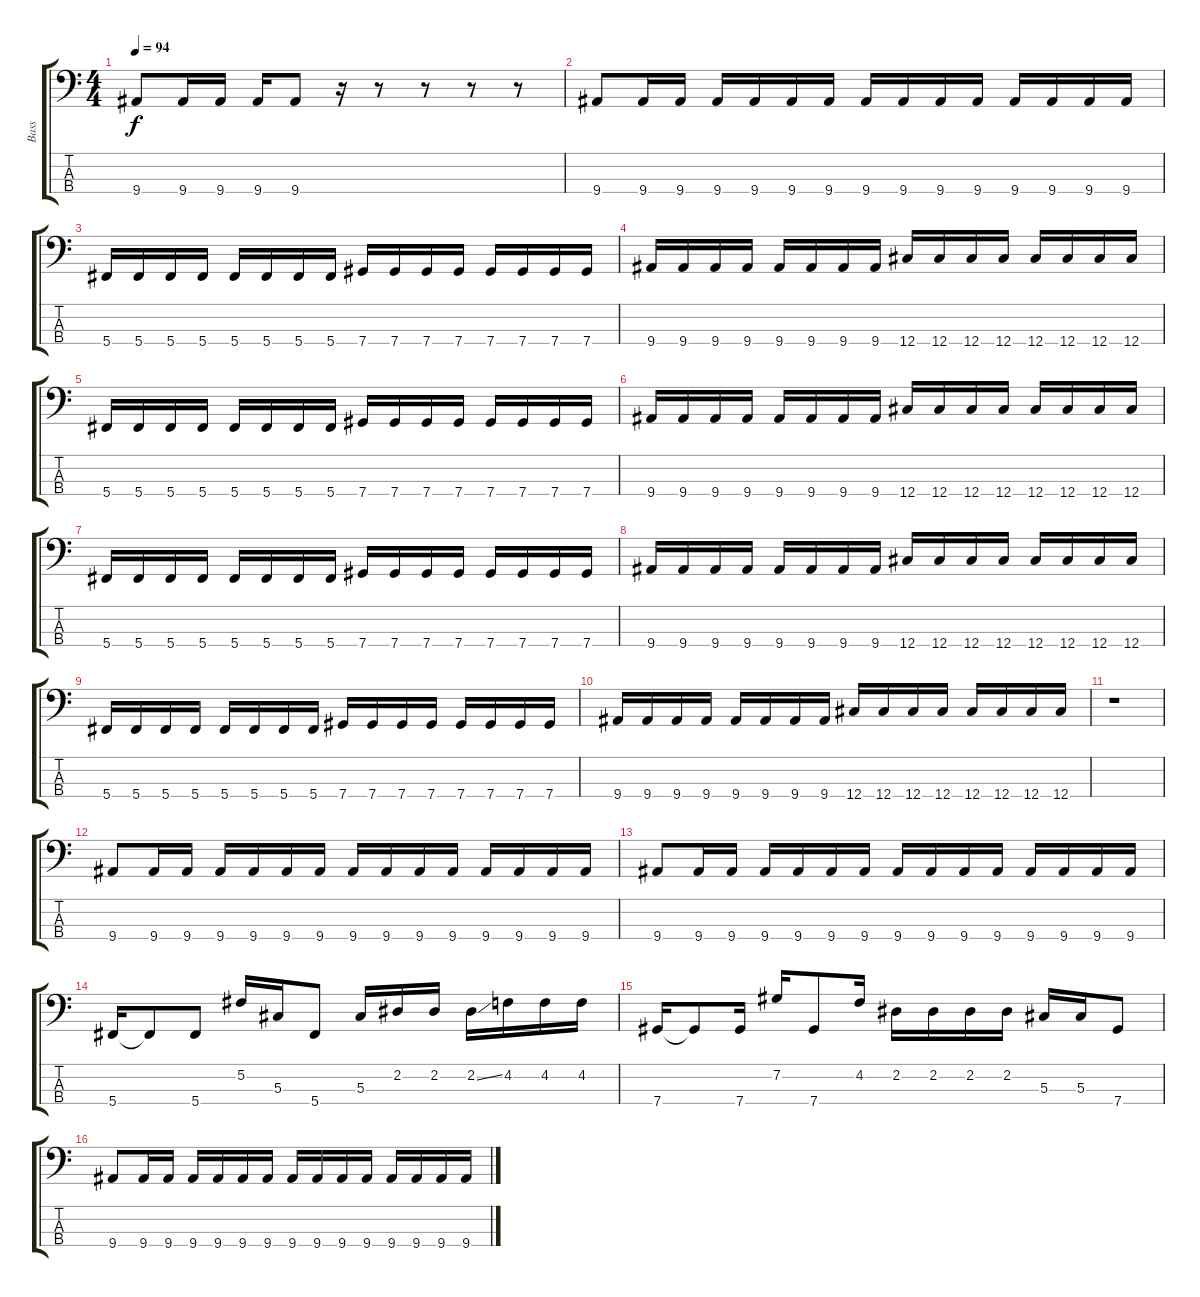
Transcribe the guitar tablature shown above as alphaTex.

\track ("Bass" "Bass") {instrument electricbassfinger}
\staff {score tabs}
\tuning (Gb2 Db2 Ab1 Db1) {hide}
\ts (4 4)
\tempo 94
\clef f4
\ks c
9.4.8{dy f} 9.4.16 9.4.16 9.4.16 9.4.8 r.16 r.8 r.8 r.8 r.8 |
9.4.8 9.4.16 9.4.16 9.4.16 9.4.16 9.4.16 9.4.16 9.4.16 9.4.16 9.4.16 9.4.16 9.4.16 9.4.16 9.4.16 9.4.16 |
5.4.16 5.4.16 5.4.16 5.4.16 5.4.16 5.4.16 5.4.16 5.4.16 7.4.16 7.4.16 7.4.16 7.4.16 7.4.16 7.4.16 7.4.16 7.4.16 |
9.4.16 9.4.16 9.4.16 9.4.16 9.4.16 9.4.16 9.4.16 9.4.16 12.4.16 12.4.16 12.4.16 12.4.16 12.4.16 12.4.16 12.4.16 12.4.16 |
5.4.16 5.4.16 5.4.16 5.4.16 5.4.16 5.4.16 5.4.16 5.4.16 7.4.16 7.4.16 7.4.16 7.4.16 7.4.16 7.4.16 7.4.16 7.4.16 |
9.4.16 9.4.16 9.4.16 9.4.16 9.4.16 9.4.16 9.4.16 9.4.16 12.4.16 12.4.16 12.4.16 12.4.16 12.4.16 12.4.16 12.4.16 12.4.16 |
5.4.16 5.4.16 5.4.16 5.4.16 5.4.16 5.4.16 5.4.16 5.4.16 7.4.16 7.4.16 7.4.16 7.4.16 7.4.16 7.4.16 7.4.16 7.4.16 |
9.4.16 9.4.16 9.4.16 9.4.16 9.4.16 9.4.16 9.4.16 9.4.16 12.4.16 12.4.16 12.4.16 12.4.16 12.4.16 12.4.16 12.4.16 12.4.16 |
5.4.16 5.4.16 5.4.16 5.4.16 5.4.16 5.4.16 5.4.16 5.4.16 7.4.16 7.4.16 7.4.16 7.4.16 7.4.16 7.4.16 7.4.16 7.4.16 |
9.4.16 9.4.16 9.4.16 9.4.16 9.4.16 9.4.16 9.4.16 9.4.16 12.4.16 12.4.16 12.4.16 12.4.16 12.4.16 12.4.16 12.4.16 12.4.16 |
r.1 |
9.4.8 9.4.16 9.4.16 9.4.16 9.4.16 9.4.16 9.4.16 9.4.16 9.4.16 9.4.16 9.4.16 9.4.16 9.4.16 9.4.16 9.4.16 |
9.4.8 9.4.16 9.4.16 9.4.16 9.4.16 9.4.16 9.4.16 9.4.16 9.4.16 9.4.16 9.4.16 9.4.16 9.4.16 9.4.16 9.4.16 |
5.4.16 5.4{t}.8 5.4.8 5.2.16 5.3.16 5.4.8 5.3.16 2.2.16 2.2.16 2.2{ss}.16 4.2.16 4.2.16 4.2.16 |
7.4.16 7.4{t}.8 7.4.16 7.2.16 7.4.8 4.2.16 2.2.16 2.2.16 2.2.16 2.2.16 5.3.16 5.3.16 7.4.8 |
9.4.8 9.4.16 9.4.16 9.4.16 9.4.16 9.4.16 9.4.16 9.4.16 9.4.16 9.4.16 9.4.16 9.4.16 9.4.16 9.4.16 9.4.16
